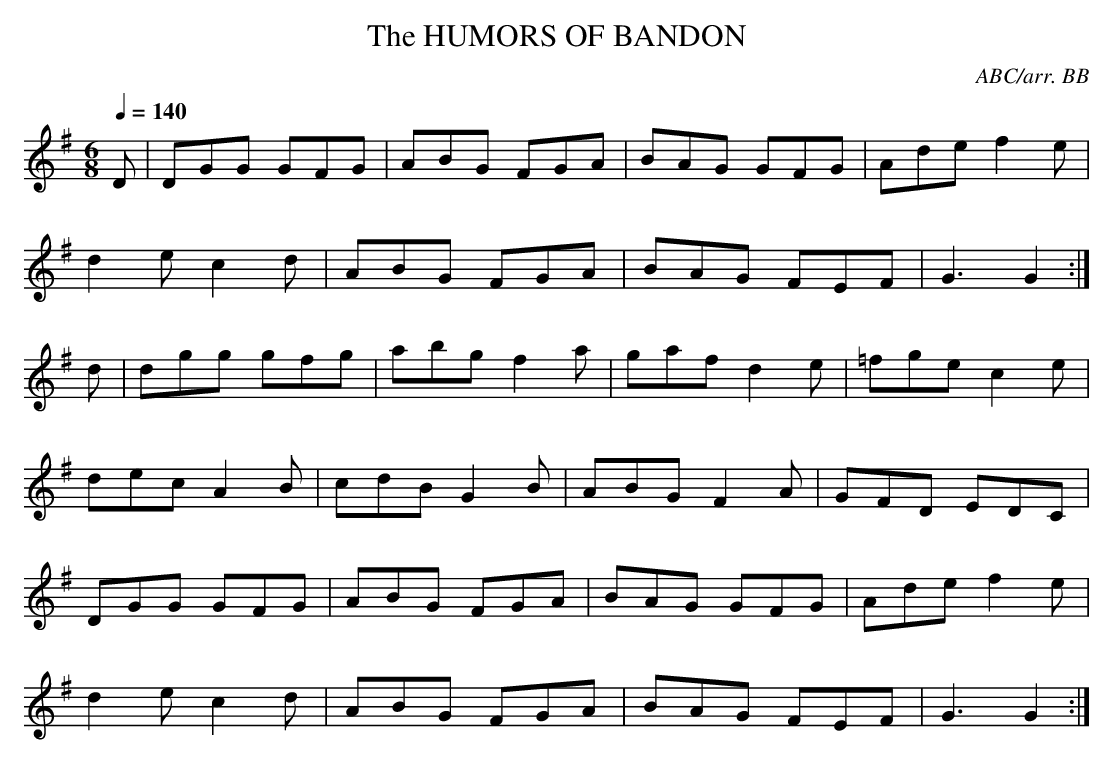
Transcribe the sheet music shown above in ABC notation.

X:1
T:HUMORS OF BANDON, The
C:ABC/arr. BB
Q:1/4=140
L:1/8
M:6/8
K:G
D|DGG GFG|ABG FGA|BAG GFG|Ade f2e|
d2e c2d|ABG FGA|BAG FEF|G3 G2:|
d|dgg gfg|abg f2a|gaf d2e|=fge c2e|
dec A2B|cdB G2B|ABG F2A|GFD EDC|
DGG GFG|ABG FGA|BAG GFG|Ade f2e|
d2e c2d|ABG FGA|BAG FEF|G3 G2:|
